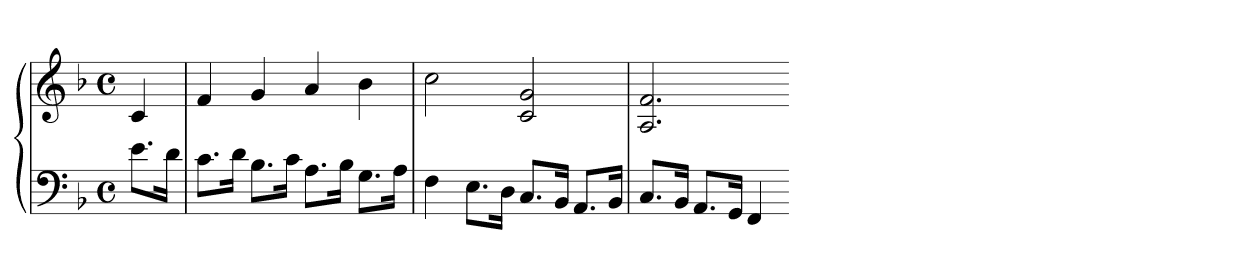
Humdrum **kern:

**kern	**kern
*part1	*part1
*staff2	*staff1
*clefF4	*clefG2
*k[b-]	*k[b-]
*F:	*F:
*M4/4	*M4/4
*met(c)	*met(c)
=	=
8.eL	4c
16dJk	.
=31	=31
8.cL	4f
16dJk	.
8.B-L	4g
16cJk	.
8.AL	4a
16B-Jk	.
8.GL	4b-
16AJk	.
=32	=32
4F	2cc
8.EL	.
16DJk	.
8.CL	2c 2g
16BB-Jk	.
8.AAL	.
16BB-Jk	.
=33	=33
8.CL	2.A 2.f
16BB-Jk	.
8.AAL	.
16GGJk	.
4FF	.
=-	=-
*-	*-
